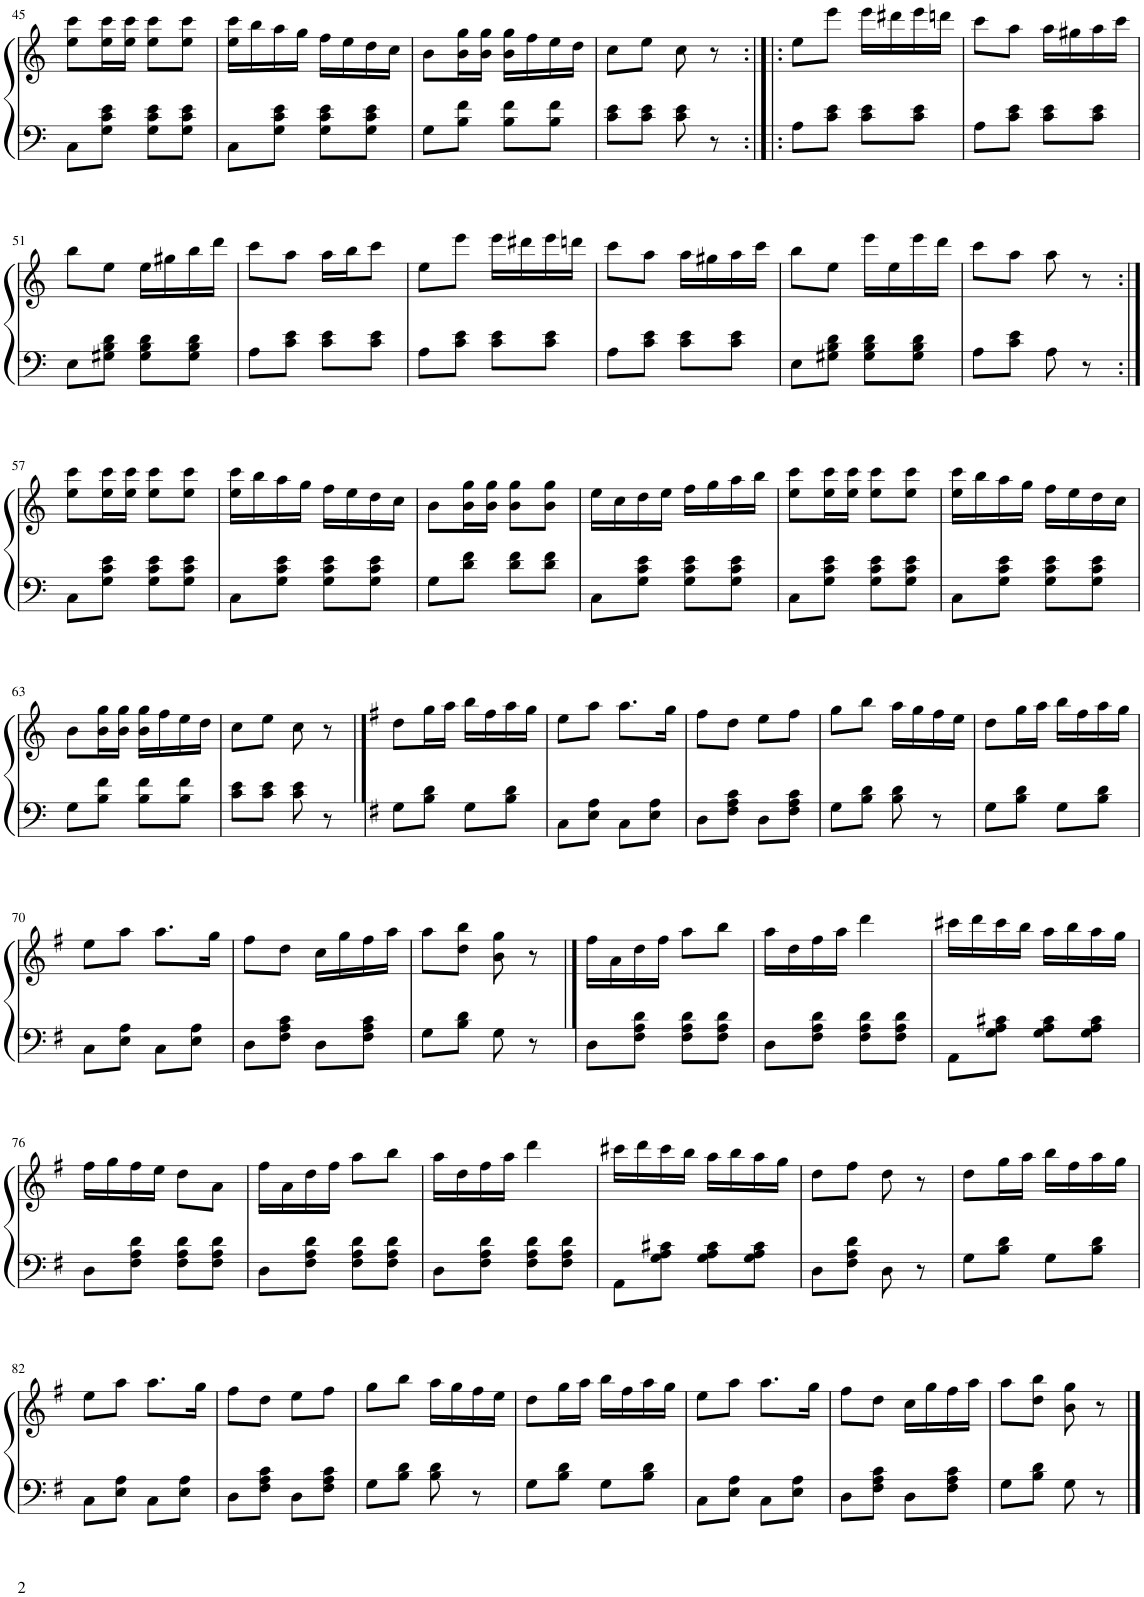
**kern	**kern
*part1	*part1
*staff2	*staff1
*I"Piano	*
*I'Pno	*
!!LO:PB:g=z
*clefF4	*clefG2
*k[]	*k[]
*M2/4	*M2/4
=45	=45
8C\L	8ee\ 8ccc\L
8G\ 8c\ 8e\J	16ee\ 16ccc\L
.	16ee\ 16ccc\JJ
8G\ 8c\ 8e\L	8ee\ 8ccc\L
8G\ 8c\ 8e\J	8ee\ 8ccc\J
=46	=46
8C\L	16ee\ 16ccc\LL
.	16bb\
8G\ 8c\ 8e\J	16aa\
.	16gg\JJ
8G\ 8c\ 8e\L	16ff\LL
.	16ee\
8G\ 8c\ 8e\J	16dd\
.	16cc\JJ
=47	=47
8G\L	8b\L
8B\ 8f\J	16b\ 16gg\L
.	16b\ 16gg\JJ
8B\ 8f\L	16b\ 16gg\LL
.	16ff\
8B\ 8f\J	16ee\
.	16dd\JJ
=48	=48
8c\ 8e\L	8cc\L
8c\ 8e\J	8ee\J
8c\ 8e\	8cc\
8r	8r
=49:|!|:	=49:|!|:
8A\L	8ee\L
8c\ 8e\J	8eee\J
8c\ 8e\L	16eee\LL
.	16ddd#X\
8c\ 8e\J	16eee\
.	16dddn\JJ
=50	=50
8A\L	8ccc\L
8c\ 8e\J	8aa\J
8c\ 8e\L	16aa\LL
.	16gg#X\
8c\ 8e\J	16aa\
.	16ccc\JJ
!!LO:LB:g=z
=51	=51
8E\L	8bb\L
8G#X\ 8B\ 8d\J	8ee\J
8G#\ 8B\ 8d\L	16ee\LL
.	16gg#X\
8G#\ 8B\ 8d\J	16bb\
.	16ddd\JJ
=52	=52
8A\L	8ccc\L
8c\ 8e\J	8aa\J
8c\ 8e\L	16aa\LL
.	16bb\J
8c\ 8e\J	8ccc\J
=53	=53
8A\L	8ee\L
8c\ 8e\J	8eee\J
8c\ 8e\L	16eee\LL
.	16ddd#X\
8c\ 8e\J	16eee\
.	16dddn\JJ
=54	=54
8A\L	8ccc\L
8c\ 8e\J	8aa\J
8c\ 8e\L	16aa\LL
.	16gg#X\
8c\ 8e\J	16aa\
.	16ccc\JJ
=55	=55
8E\L	8bb\L
8G#X\ 8B\ 8d\J	8ee\J
8G#\ 8B\ 8d\L	16eee\LL
.	16ee\
8G#\ 8B\ 8d\J	16eee\
.	16ddd\JJ
=56	=56
8A\L	8ccc\L
8c\ 8e\J	8aa\J
8A\	8aa\
8r	8r
!!LO:LB:g=z
=57:|!	=57:|!
8C\L	8ee\ 8ccc\L
8G\ 8c\ 8e\J	16ee\ 16ccc\L
.	16ee\ 16ccc\JJ
8G\ 8c\ 8e\L	8ee\ 8ccc\L
8G\ 8c\ 8e\J	8ee\ 8ccc\J
=58	=58
8C\L	16ee\ 16ccc\LL
.	16bb\
8G\ 8c\ 8e\J	16aa\
.	16gg\JJ
8G\ 8c\ 8e\L	16ff\LL
.	16ee\
8G\ 8c\ 8e\J	16dd\
.	16cc\JJ
=59	=59
8G\L	8b\L
8d\ 8f\J	16b\ 16gg\L
.	16b\ 16gg\JJ
8d\ 8f\L	8b\ 8gg\L
8d\ 8f\J	8b\ 8gg\J
=60	=60
8C\L	16ee\LL
.	16cc\
8G\ 8c\ 8e\J	16dd\
.	16ee\JJ
8G\ 8c\ 8e\L	16ff\LL
.	16gg\
8G\ 8c\ 8e\J	16aa\
.	16bb\JJ
=61	=61
8C\L	8ee\ 8ccc\L
8G\ 8c\ 8e\J	16ee\ 16ccc\L
.	16ee\ 16ccc\JJ
8G\ 8c\ 8e\L	8ee\ 8ccc\L
8G\ 8c\ 8e\J	8ee\ 8ccc\J
=62	=62
8C\L	16ee\ 16ccc\LL
.	16bb\
8G\ 8c\ 8e\J	16aa\
.	16gg\JJ
8G\ 8c\ 8e\L	16ff\LL
.	16ee\
8G\ 8c\ 8e\J	16dd\
.	16cc\JJ
!!LO:LB:g=z
=63	=63
8G\L	8b\L
8B\ 8f\J	16b\ 16gg\L
.	16b\ 16gg\JJ
8B\ 8f\L	16b\ 16gg\LL
.	16ff\
8B\ 8f\J	16ee\
.	16dd\JJ
=64	=64
8c\ 8e\L	8cc\L
8c\ 8e\J	8ee\J
8c\ 8e\	8cc\
8r	8r
==65	==65
*k[f#]	*k[f#]
8G\L	8dd\L
8B\ 8d\J	16gg\L
.	16aa\JJ
8G\L	16bb\LL
.	16ff#\
8B\ 8d\J	16aa\
.	16gg\JJ
=66	=66
8C\L	8ee\L
8E\ 8A\J	8aa\J
8C\L	8.aa\L
8E\ 8A\J	.
.	16gg\Jk
=67	=67
8D\L	8ff#\L
8F#\ 8A\ 8c\J	8dd\J
8D\L	8ee\L
8F#\ 8A\ 8c\J	8ff#\J
=68	=68
8G\L	8gg\L
8B\ 8d\J	8bb\J
8B\ 8d\	16aa\LL
.	16gg\
8r	16ff#\
.	16ee\JJ
=69	=69
8G\L	8dd\L
8B\ 8d\J	16gg\L
.	16aa\JJ
8G\L	16bb\LL
.	16ff#\
8B\ 8d\J	16aa\
.	16gg\JJ
!!LO:LB:g=z
=70	=70
8C\L	8ee\L
8E\ 8A\J	8aa\J
8C\L	8.aa\L
8E\ 8A\J	.
.	16gg\Jk
=71	=71
8D\L	8ff#\L
8F#\ 8A\ 8c\J	8dd\J
8D\L	16cc\LL
.	16gg\
8F#\ 8A\ 8c\J	16ff#\
.	16aa\JJ
=72	=72
8G\L	8aa\L
8B\ 8d\J	8dd\ 8bb\J
8G\	8b\ 8gg\
8r	8r
==73	==73
8D\L	16ff#\LL
.	16a\
8F#\ 8A\ 8d\J	16dd\
.	16ff#\JJ
8F#\ 8A\ 8d\L	8aa\L
8F#\ 8A\ 8d\J	8bb\J
=74	=74
8D\L	16aa\LL
.	16dd\
8F#\ 8A\ 8d\J	16ff#\
.	16aa\JJ
8F#\ 8A\ 8d\L	4ddd\
8F#\ 8A\ 8d\J	.
=75	=75
8AA\L	16ccc#X\LL
.	16ddd\
8G\ 8A\ 8c#X\J	16ccc#\
.	16bb\JJ
8G\ 8A\ 8c#\L	16aa\LL
.	16bb\
8G\ 8A\ 8c#\J	16aa\
.	16gg\JJ
!!LO:LB:g=z
=76	=76
8D\L	16ff#\LL
.	16gg\
8F#\ 8A\ 8d\J	16ff#\
.	16ee\JJ
8F#\ 8A\ 8d\L	8dd\L
8F#\ 8A\ 8d\J	8a\J
=77	=77
8D\L	16ff#\LL
.	16a\
8F#\ 8A\ 8d\J	16dd\
.	16ff#\JJ
8F#\ 8A\ 8d\L	8aa\L
8F#\ 8A\ 8d\J	8bb\J
=78	=78
8D\L	16aa\LL
.	16dd\
8F#\ 8A\ 8d\J	16ff#\
.	16aa\JJ
8F#\ 8A\ 8d\L	4ddd\
8F#\ 8A\ 8d\J	.
=79	=79
8AA\L	16ccc#X\LL
.	16ddd\
8G\ 8A\ 8c#X\J	16ccc#\
.	16bb\JJ
8G\ 8A\ 8c#\L	16aa\LL
.	16bb\
8G\ 8A\ 8c#\J	16aa\
.	16gg\JJ
=80	=80
8D\L	8dd\L
8F#\ 8A\ 8d\J	8ff#\J
8D\	8dd\
8r	8r
=81	=81
8G\L	8dd\L
8B\ 8d\J	16gg\L
.	16aa\JJ
8G\L	16bb\LL
.	16ff#\
8B\ 8d\J	16aa\
.	16gg\JJ
!!LO:LB:g=z
=82	=82
8C\L	8ee\L
8E\ 8A\J	8aa\J
8C\L	8.aa\L
8E\ 8A\J	.
.	16gg\Jk
=83	=83
8D\L	8ff#\L
8F#\ 8A\ 8c\J	8dd\J
8D\L	8ee\L
8F#\ 8A\ 8c\J	8ff#\J
=84	=84
8G\L	8gg\L
8B\ 8d\J	8bb\J
8B\ 8d\	16aa\LL
.	16gg\
8r	16ff#\
.	16ee\JJ
=85	=85
8G\L	8dd\L
8B\ 8d\J	16gg\L
.	16aa\JJ
8G\L	16bb\LL
.	16ff#\
8B\ 8d\J	16aa\
.	16gg\JJ
=86	=86
8C\L	8ee\L
8E\ 8A\J	8aa\J
8C\L	8.aa\L
8E\ 8A\J	.
.	16gg\Jk
=87	=87
8D\L	8ff#\L
8F#\ 8A\ 8c\J	8dd\J
8D\L	16cc\LL
.	16gg\
8F#\ 8A\ 8c\J	16ff#\
.	16aa\JJ
=88	=88
8G\L	8aa\L
8B\ 8d\J	8dd\ 8bb\J
8G\	8b\ 8gg\
8r	8r
==	==
*-	*-
